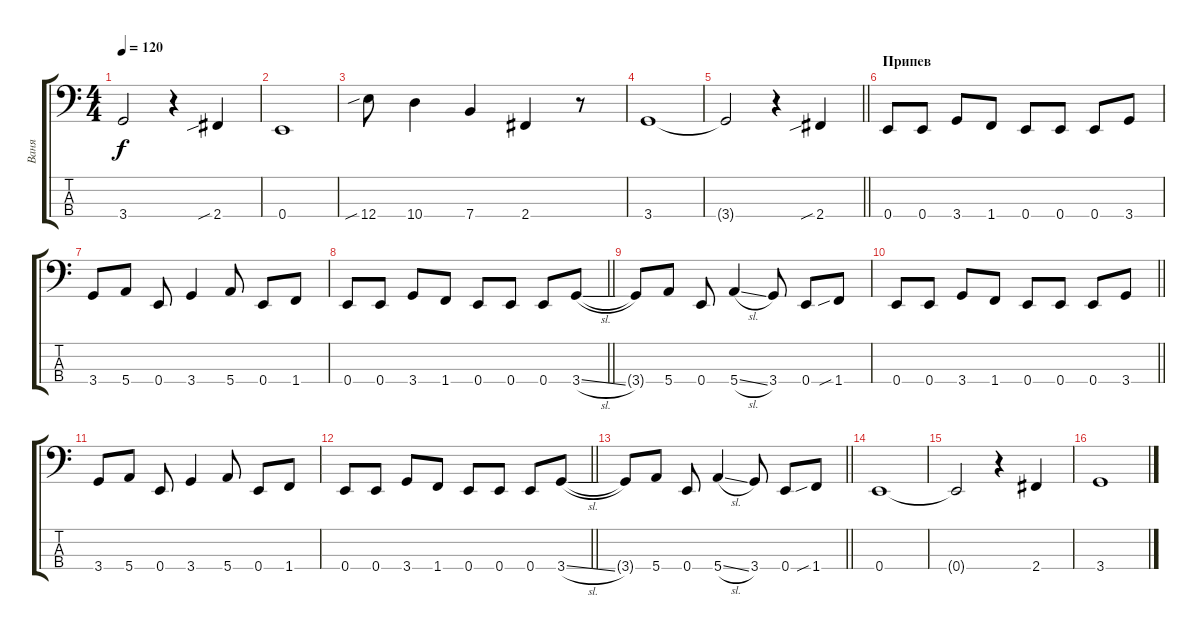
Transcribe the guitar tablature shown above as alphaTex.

\track ("Ваня" "Ваня") {instrument electricbassfinger}
\staff {score tabs}
\tuning (G2 D2 A1 E1) {hide}
\ts (4 4)
\tempo 120
\clef f4
\ks c
3.4{t}.2{dy f} r.4 2.4{sib}.4 |
0.4.1 |
12.4{sib}.8 10.4.4 7.4.4 2.4.4 r.8 |
3.4.1 |
\barLineRight lightlight
3.4{t}.2 r.4 2.4{sib}.4 |
\section ("" "Припев")
0.4.8 0.4.8 3.4.8 1.4.8 0.4.8 0.4.8 0.4.8 3.4.8 |
3.4.8 5.4.8 0.4.8 3.4.4 5.4.8 0.4.8 1.4.8 |
\barLineRight lightlight
0.4.8 0.4.8 3.4.8 1.4.8 0.4.8 0.4.8 0.4.8 3.4{sl}.8 |
3.4{t}.8 5.4.8 0.4.8 5.4{sl}.4 3.4.8 0.4.8 1.4{sib}.8 |
\barLineRight lightlight
0.4.8 0.4.8 3.4.8 1.4.8 0.4.8 0.4.8 0.4.8 3.4.8 |
3.4.8 5.4.8 0.4.8 3.4.4 5.4.8 0.4.8 1.4.8 |
\barLineRight lightlight
0.4.8 0.4.8 3.4.8 1.4.8 0.4.8 0.4.8 0.4.8 3.4{sl}.8 |
\barLineRight lightlight
3.4{t}.8 5.4.8 0.4.8 5.4{sl}.4 3.4.8 0.4.8 1.4{sib}.8 |
0.4.1 |
0.4{t}.2 r.4 2.4.4 |
3.4.1
